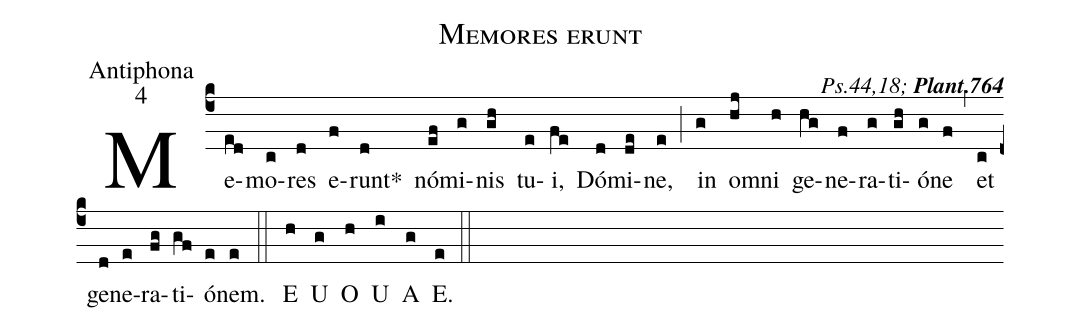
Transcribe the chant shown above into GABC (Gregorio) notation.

name:Memores erunt;
office-part:Antiphona;
mode:4;
commentary: {\itshape\mdseries Ps.44,18;\/} {\bfseries Plant.764};
%%
(c4) Me(ed)mo(c)res(d) e(f)runt<sp>*</sp>(d) nó(ef)mi(g)nis(gh) tu(e)i,(fe) Dó(d)mi(de)ne,(e) (;)
in(g) o(hj)mni(h) ge(hg)ne(f)ra(g)ti(gh)ó(g)ne(f) (,)
et(c) ge(d)ne(e)ra(fg)ti(gf)ó(e)nem.(e) (::)
<eu> E(h) U(g) O(h) U(i) A(g) E.(e) </eu> (::)
